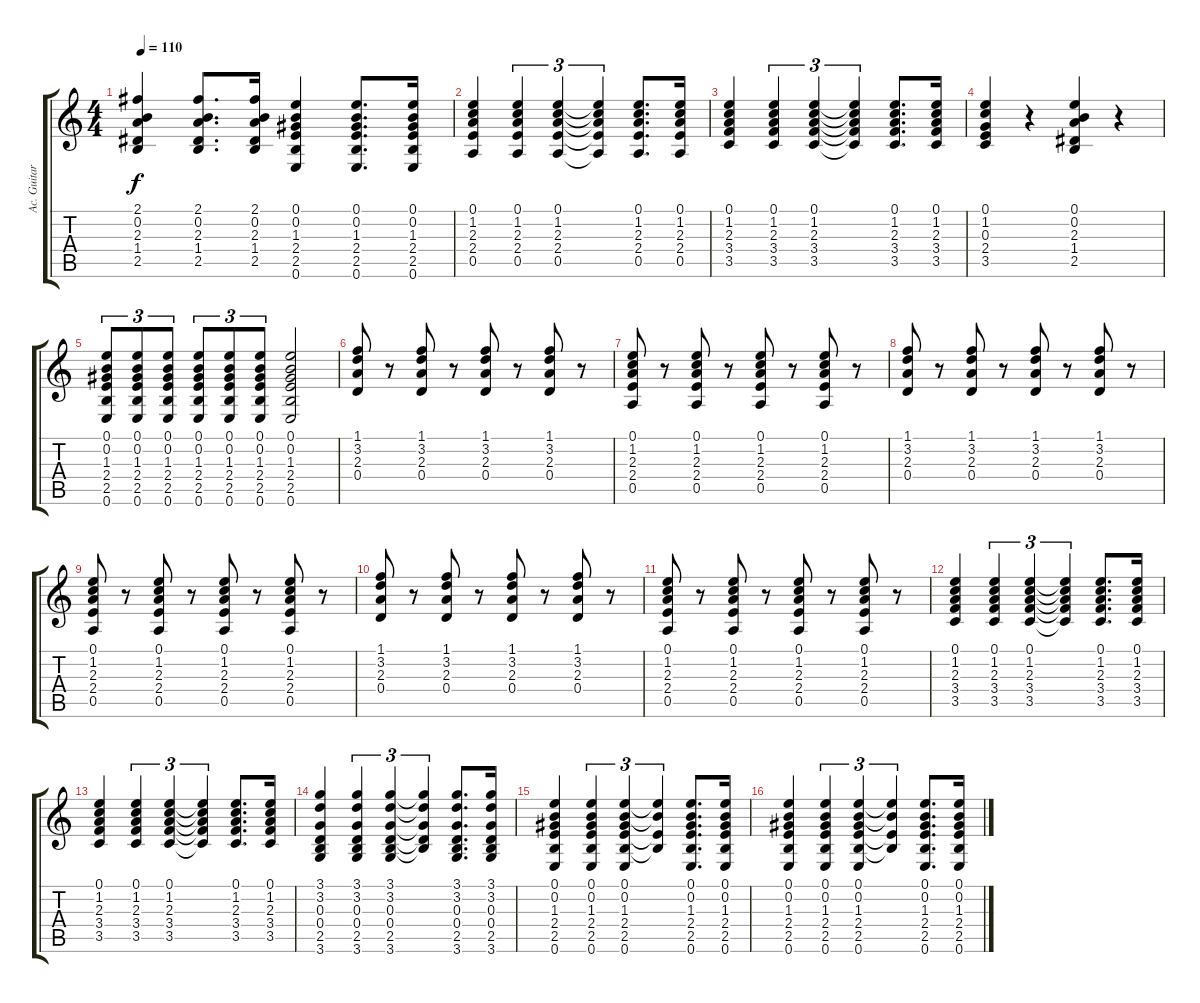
\track ("Ac. Guitar - N. Gallagher" "Ac. Guitar") {instrument acousticguitarsteel}
\staff {score tabs}
\tuning (E4 B3 G3 D3 A2 E2) {hide}
\ts (4 4)
\tempo 110
\clef g2
\ks c
(2.1 0.2 2.3 1.4 2.5).4{dy f} (2.1 0.2 2.3 1.4 2.5).8{d} (2.1 0.2 2.3 1.4 2.5).16 (0.1 0.2 1.3 2.4 2.5 0.6).4 (0.1 0.2 1.3 2.4 2.5 0.6).8{d} (0.1 0.2 1.3 2.4 2.5 0.6).16 |
(0.1 1.2 2.3 2.4 0.5).4 (0.1 1.2 2.3 2.4 0.5).4{tu (3 2)} (0.1 1.2 2.3 2.4 0.5).4{tu (3 2)} (0.1{t} 1.2{t} 2.3{t} 2.4{t} 0.5{t}).4{tu (3 2)} (0.1 1.2 2.3 2.4 0.5).8{d} (0.1 1.2 2.3 2.4 0.5).16 |
(0.1 1.2 2.3 3.4 3.5).4 (0.1 1.2 2.3 3.4 3.5).4{tu (3 2)} (0.1 1.2 2.3 3.4 3.5).4{tu (3 2)} (0.1{t} 1.2{t} 2.3{t} 3.4{t} 3.5{t}).4{tu (3 2)} (0.1 1.2 2.3 3.4 3.5).8{d} (0.1 1.2 2.3 3.4 3.5).16 |
(0.1 1.2 0.3 2.4 3.5).4 r.4 (0.1 0.2 2.3 1.4 2.5).4 r.4 |
(0.1 0.2 1.3 2.4 2.5 0.6).8{tu (3 2)} (0.1 0.2 1.3 2.4 2.5 0.6).8{tu (3 2)} (0.1 0.2 1.3 2.4 2.5 0.6).8{tu (3 2)} (0.1 0.2 1.3 2.4 2.5 0.6).8{tu (3 2)} (0.1 0.2 1.3 2.4 2.5 0.6).8{tu (3 2)} (0.1 0.2 1.3 2.4 2.5 0.6).8{tu (3 2)} (0.1 0.2 1.3 2.4 2.5 0.6).2 |
(1.1 3.2 2.3 0.4).8 r.8 (1.1 3.2 2.3 0.4).8 r.8 (1.1 3.2 2.3 0.4).8 r.8 (1.1 3.2 2.3 0.4).8 r.8 |
(0.1 1.2 2.3 2.4 0.5).8 r.8 (0.1 1.2 2.3 2.4 0.5).8 r.8 (0.1 1.2 2.3 2.4 0.5).8 r.8 (0.1 1.2 2.3 2.4 0.5).8 r.8 |
(1.1 3.2 2.3 0.4).8 r.8 (1.1 3.2 2.3 0.4).8 r.8 (1.1 3.2 2.3 0.4).8 r.8 (1.1 3.2 2.3 0.4).8 r.8 |
(0.1 1.2 2.3 2.4 0.5).8 r.8 (0.1 1.2 2.3 2.4 0.5).8 r.8 (0.1 1.2 2.3 2.4 0.5).8 r.8 (0.1 1.2 2.3 2.4 0.5).8 r.8 |
(1.1 3.2 2.3 0.4).8 r.8 (1.1 3.2 2.3 0.4).8 r.8 (1.1 3.2 2.3 0.4).8 r.8 (1.1 3.2 2.3 0.4).8 r.8 |
(0.1 1.2 2.3 2.4 0.5).8 r.8 (0.1 1.2 2.3 2.4 0.5).8 r.8 (0.1 1.2 2.3 2.4 0.5).8 r.8 (0.1 1.2 2.3 2.4 0.5).8 r.8 |
(0.1 1.2 2.3 3.4 3.5).4 (0.1 1.2 2.3 3.4 3.5).4{tu (3 2)} (0.1 1.2 2.3 3.4 3.5).4{tu (3 2)} (0.1{t} 1.2{t} 2.3{t} 3.4{t} 3.5{t}).4{tu (3 2)} (0.1 1.2 2.3 3.4 3.5).8{d} (0.1 1.2 2.3 3.4 3.5).16 |
(0.1 1.2 2.3 3.4 3.5).4 (0.1 1.2 2.3 3.4 3.5).4{tu (3 2)} (0.1 1.2 2.3 3.4 3.5).4{tu (3 2)} (0.1{t} 1.2{t} 2.3{t} 3.4{t} 3.5{t}).4{tu (3 2)} (0.1 1.2 2.3 3.4 3.5).8{d} (0.1 1.2 2.3 3.4 3.5).16 |
(3.1 3.2 0.3 0.4 2.5 3.6).4 (3.1 3.2 0.3 0.4 2.5 3.6).4{tu (3 2)} (3.1 3.2 0.3 0.4 2.5 3.6).4{tu (3 2)} (3.1{t} 3.2{t} 0.3{t} 0.4{t} 2.5{t}).4{tu (3 2)} (3.1 3.2 0.3 0.4 2.5 3.6).8{d} (3.1 3.2 0.3 0.4 2.5 3.6).16 |
(0.1 0.2 1.3 2.4 2.5 0.6).4 (0.1 0.2 1.3 2.4 2.5 0.6).4{tu (3 2)} (0.1 0.2 1.3 2.4 2.5 0.6).4{tu (3 2)} (0.1{t} 0.2{t} 2.4{t} 2.5{t}).4{tu (3 2)} (0.1 0.2 1.3 2.4 2.5 0.6).8{d} (0.1 0.2 1.3 2.4 2.5 0.6).16 |
(0.1 0.2 1.3 2.4 2.5 0.6).4 (0.1 0.2 1.3 2.4 2.5 0.6).4{tu (3 2)} (0.1 0.2 1.3 2.4 2.5 0.6).4{tu (3 2)} (0.1{t} 0.2{t} 2.4{t} 2.5{t}).4{tu (3 2)} (0.1 0.2 1.3 2.4 2.5 0.6).8{d} (0.1 0.2 1.3 2.4 2.5 0.6).16
